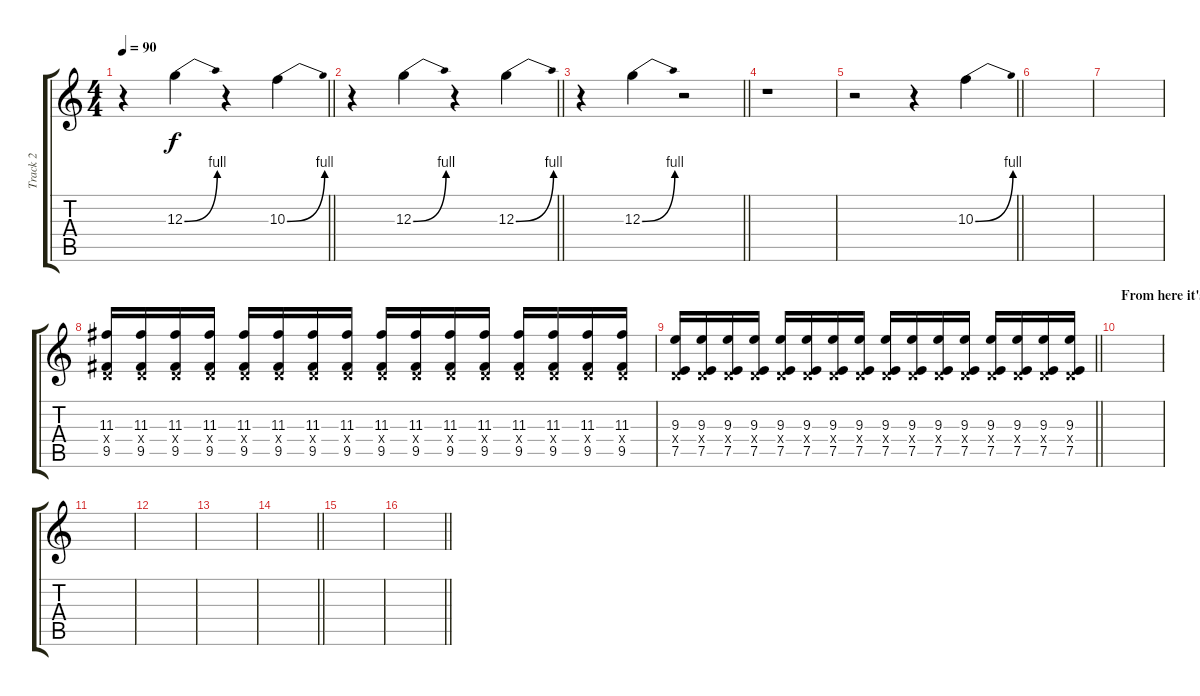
\track ("Track 2" "Track 2") {instrument distortionguitar}
\staff {score tabs}
\tuning (E4 B3 G3 D3 A2 E2) {hide}
\ts (4 4)
\tempo 90
\clef g2
\barLineRight lightlight
\ks c
r.4{dy f} 12.3{be (bend 0 0 60 4)}.4 r.4 10.3{be (bend 0 0 60 4)}.4 |
\barLineRight lightlight
r.4 12.3{be (bend 0 0 60 4)}.4 r.4 12.3{be (bend 0 0 60 4)}.4 |
\barLineRight lightlight
r.4 12.3{be (bend 0 0 60 4)}.4 r.2 |
r.1 |
\barLineRight lightlight
r.2 r.4 10.3{be (bend 0 0 60 4)}.4 |
|
|
(11.3 0.4{x} 9.5).16 (11.3 0.4{x} 9.5).16 (11.3 0.4{x} 9.5).16 (11.3 0.4{x} 9.5).16 (11.3 0.4{x} 9.5).16 (11.3 0.4{x} 9.5).16 (11.3 0.4{x} 9.5).16 (11.3 0.4{x} 9.5).16 (11.3 0.4{x} 9.5).16 (11.3 0.4{x} 9.5).16 (11.3 0.4{x} 9.5).16 (11.3 0.4{x} 9.5).16 (11.3 0.4{x} 9.5).16 (11.3 0.4{x} 9.5).16 (11.3 0.4{x} 9.5).16 (11.3 0.4{x} 9.5).16 |
\barLineRight lightlight
(9.3 0.4{x} 7.5).16 (9.3 0.4{x} 7.5).16 (9.3 0.4{x} 7.5).16 (9.3 0.4{x} 7.5).16 (9.3 0.4{x} 7.5).16 (9.3 0.4{x} 7.5).16 (9.3 0.4{x} 7.5).16 (9.3 0.4{x} 7.5).16 (9.3 0.4{x} 7.5).16 (9.3 0.4{x} 7.5).16 (9.3 0.4{x} 7.5).16 (9.3 0.4{x} 7.5).16 (9.3 0.4{x} 7.5).16 (9.3 0.4{x} 7.5).16 (9.3 0.4{x} 7.5).16 (9.3 0.4{x} 7.5).16 |
\section ("" "From here it's just a bunch of feedback craziness")
|
|
|
|
\barLineRight lightlight
|
\section ("" "")
|
\barLineRight lightlight
